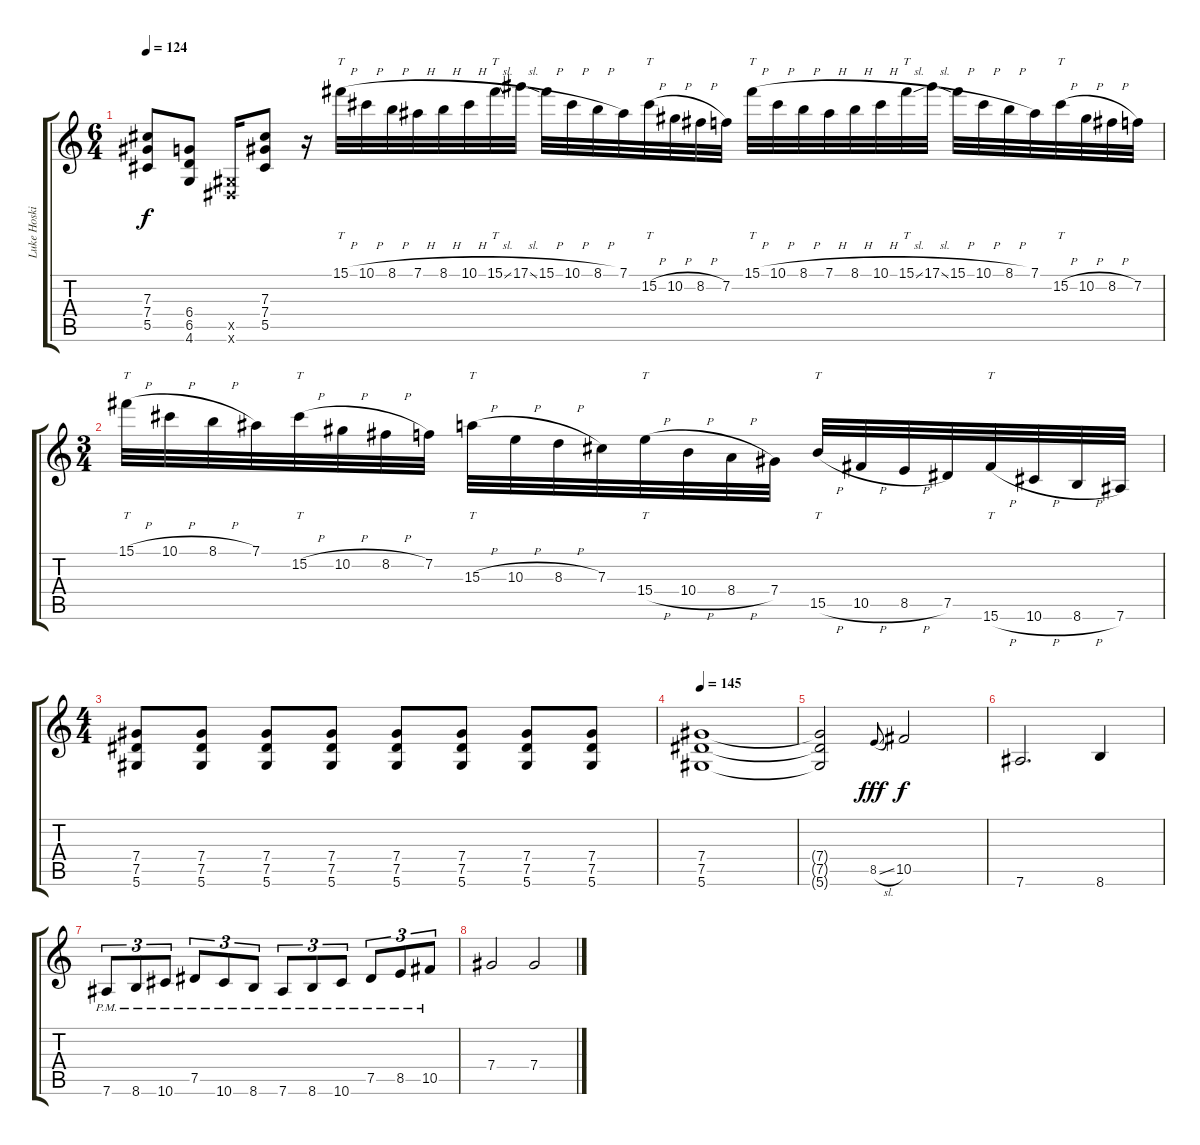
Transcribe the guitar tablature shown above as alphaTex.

\track ("Luke Hoskin" "Luke Hoski") {instrument overdrivenguitar}
\staff {score tabs}
\tuning (Eb4 Bb3 Gb3 Db3 Ab2 Eb2) {hide}
\ts (6 4)
\tempo 124
\clef g2
\ks c
(7.3 7.4 5.5).8{dy f} (6.4 6.5 4.6).8 (0.5{x} 0.6{x}).16 (7.3 7.4 5.5).8 r.16 15.1{h}.32{tt} 10.1{h}.32 8.1{h}.32 7.1{h}.32 8.1{h}.32 10.1{h}.32 15.1{sl}.32{tt} 17.1{sl}.32 15.1{h}.32 10.1{h}.32 8.1{h}.32 7.1.32 15.2{h}.32{tt} 10.2{h}.32 8.2{h}.32 7.2.32 15.1{h}.32{tt} 10.1{h}.32 8.1{h}.32 7.1{h}.32 8.1{h}.32 10.1{h}.32 15.1{sl}.32{tt} 17.1{sl}.32 15.1{h}.32 10.1{h}.32 8.1{h}.32 7.1.32 15.2{h}.32{tt} 10.2{h}.32 8.2{h}.32 7.2.32 |
\ts (3 4)
15.1{h}.32{tt} 10.1{h}.32 8.1{h}.32 7.1.32 15.2{h}.32{tt} 10.2{h}.32 8.2{h}.32 7.2.32 15.3{h}.32{tt} 10.3{h}.32 8.3{h}.32 7.3.32 15.4{h}.32{tt} 10.4{h}.32 8.4{h}.32 7.4.32 15.5{h}.32{tt} 10.5{h}.32 8.5{h}.32 7.5.32 15.6{h}.32{tt} 10.6{h}.32 8.6{h}.32 7.6.32 |
\ts (4 4)
(7.4 7.5 5.6).8 (7.4 7.5 5.6).8 (7.4 7.5 5.6).8 (7.4 7.5 5.6).8 (7.4 7.5 5.6).8 (7.4 7.5 5.6).8 (7.4 7.5 5.6).8 (7.4 7.5 5.6).8 |
\tempo 145
(7.4 7.5 5.6).1 |
(7.4{t} 7.5{t} 5.6{t}).2 8.5{sl}.8{gr onbeat dy fff} 10.5.2{dy f} |
7.6.2{d} 8.6.4 |
7.6{pm}.8{tu (3 2)} 8.6{pm}.8{tu (3 2)} 10.6{pm}.8{tu (3 2)} 7.5{pm}.8{tu (3 2)} 10.6{pm}.8{tu (3 2)} 8.6{pm}.8{tu (3 2)} 7.6{pm}.8{tu (3 2)} 8.6{pm}.8{tu (3 2)} 10.6{pm}.8{tu (3 2)} 7.5{pm}.8{tu (3 2)} 8.5{pm}.8{tu (3 2)} 10.5{pm}.8{tu (3 2)} |
7.4.2 7.4.2
